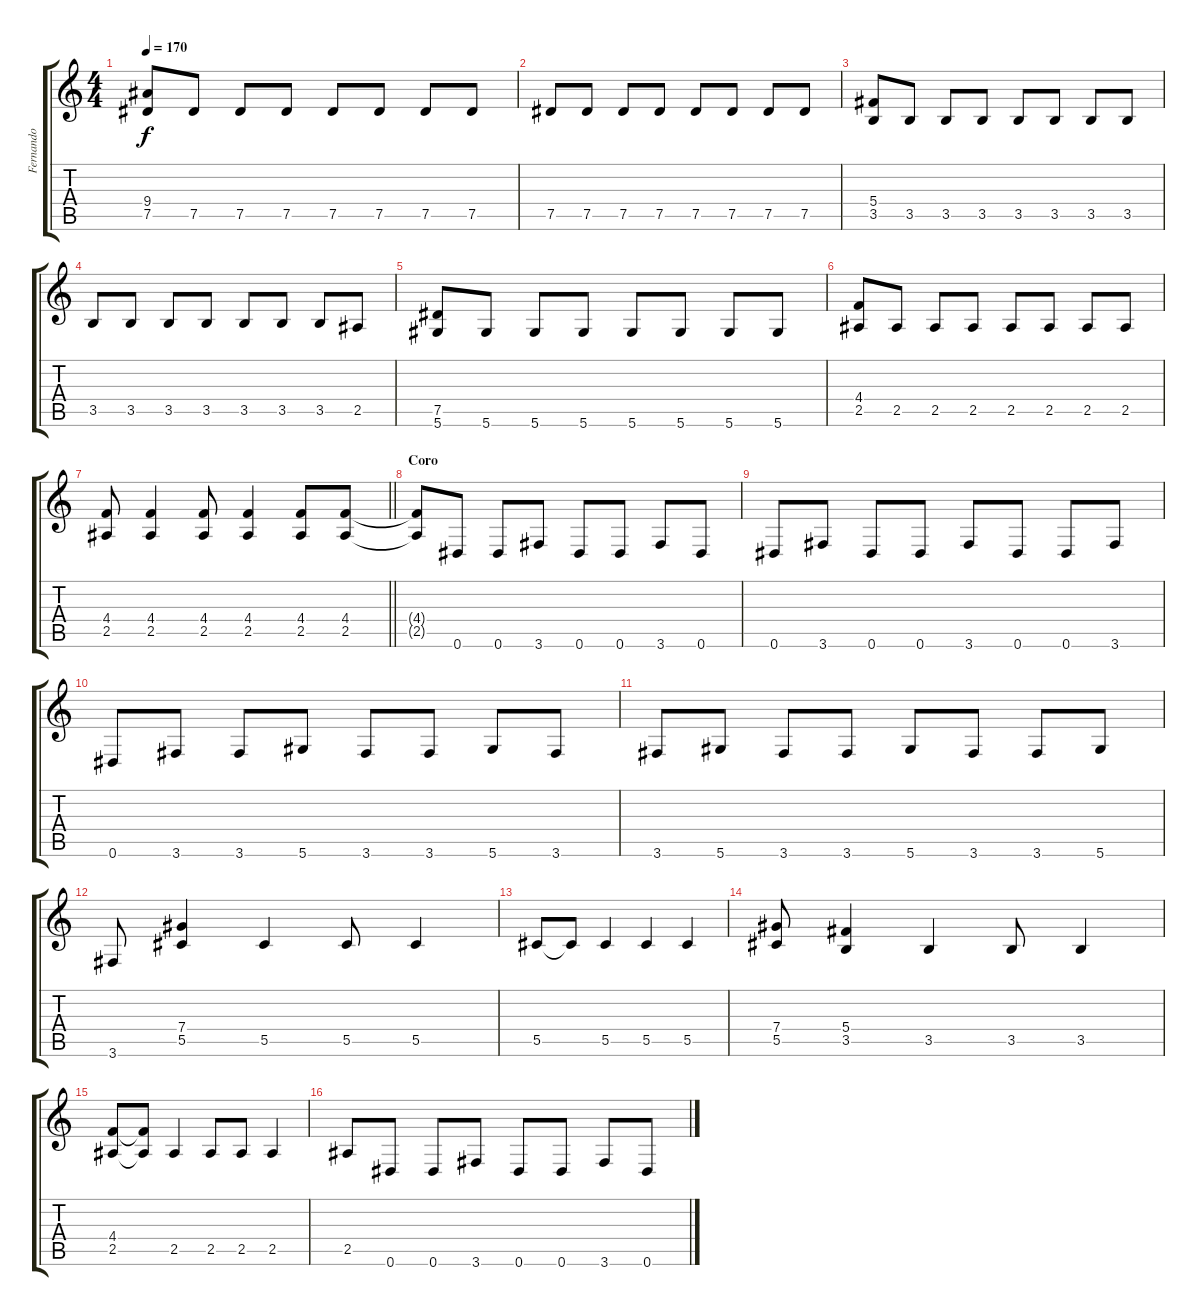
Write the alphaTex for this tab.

\track ("Fernando" "Fernando") {instrument distortionguitar}
\staff {score tabs}
\tuning (Eb4 Bb3 Gb3 Db3 Ab2 Eb2) {hide}
\ts (4 4)
\tempo 170
\clef g2
\ks c
(9.4 7.5).8{dy f} 7.5.8 7.5.8 7.5.8 7.5.8 7.5.8 7.5.8 7.5.8 |
7.5.8 7.5.8 7.5.8 7.5.8 7.5.8 7.5.8 7.5.8 7.5.8 |
(5.4 3.5).8 3.5.8 3.5.8 3.5.8 3.5.8 3.5.8 3.5.8 3.5.8 |
3.5.8 3.5.8 3.5.8 3.5.8 3.5.8 3.5.8 3.5.8 2.5.8 |
(7.5 5.6).8 5.6.8 5.6.8 5.6.8 5.6.8 5.6.8 5.6.8 5.6.8 |
(4.4 2.5).8 2.5.8 2.5.8 2.5.8 2.5.8 2.5.8 2.5.8 2.5.8 |
\barLineRight lightlight
(4.4 2.5).8 (4.4 2.5).4 (4.4 2.5).8 (4.4 2.5).4 (4.4 2.5).8 (4.4 2.5).8 |
\section ("" "Coro")
(4.4{t} 2.5{t}).8 0.6.8{volume 13} 0.6.8 3.6.8 0.6.8 0.6.8 3.6.8 0.6.8 |
0.6.8 3.6.8 0.6.8 0.6.8 3.6.8 0.6.8 0.6.8 3.6.8 |
0.6.8 3.6.8 3.6.8 5.6.8 3.6.8 3.6.8 5.6.8 3.6.8 |
3.6.8 5.6.8 3.6.8 3.6.8 5.6.8 3.6.8 3.6.8 5.6.8 |
3.6.8 (7.4 5.5).4 5.5.4 5.5.8 5.5.4 |
5.5.8 5.5{t}.8 5.5.4 5.5.4 5.5.4 |
(7.4 5.5).8 (5.4 3.5).4 3.5.4 3.5.8 3.5.4 |
(4.4 2.5).8 (4.4{t} 2.5{t}).8 2.5.4 2.5.8 2.5.8 2.5.4 |
2.5.8 0.6.8{volume 13} 0.6.8 3.6.8 0.6.8 0.6.8 3.6.8 0.6.8
